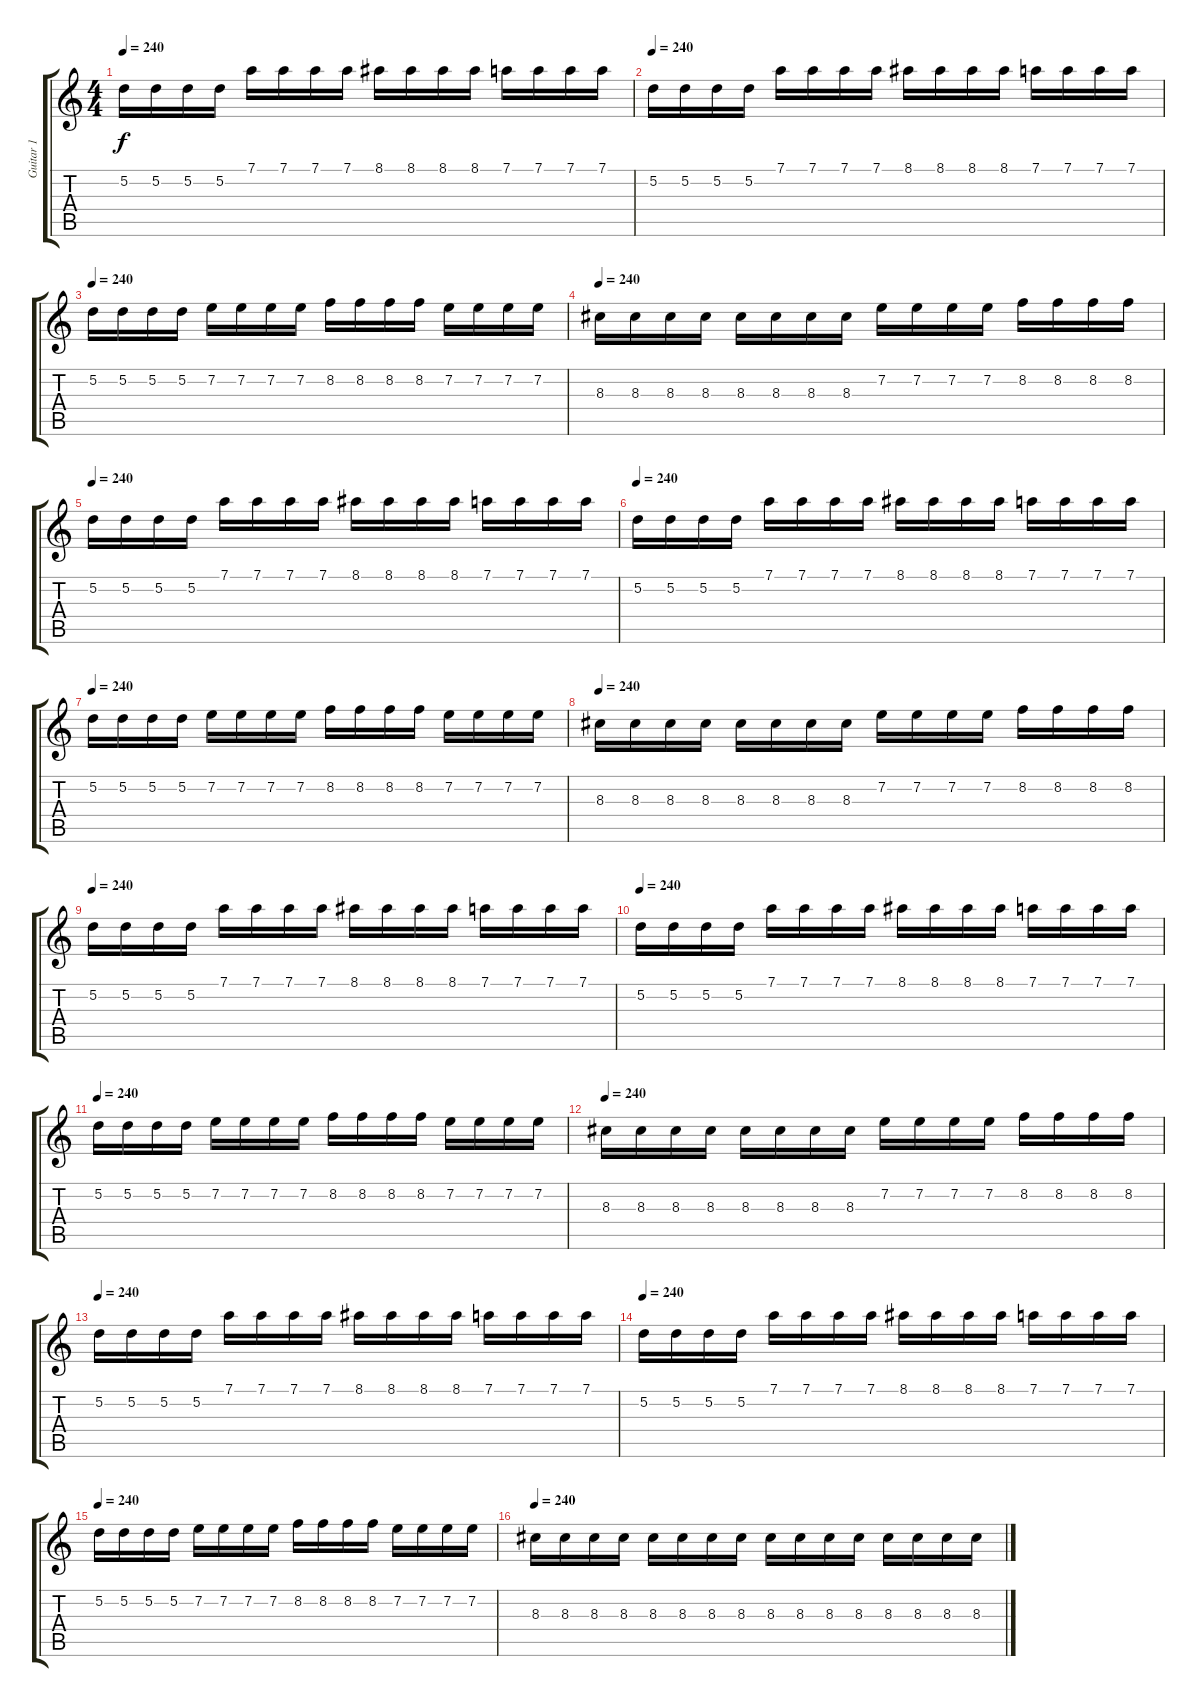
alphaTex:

\track ("Guitar 1" "Guitar 1") {instrument distortionguitar}
\staff {score tabs}
\tuning (D4 A3 F3 C3 G2 D2) {hide}
\ts (4 4)
\tempo 240
\clef g2
\ks c
5.2.16{dy f} 5.2.16 5.2.16 5.2.16 7.1.16 7.1.16 7.1.16 7.1.16 8.1.16 8.1.16 8.1.16 8.1.16 7.1.16 7.1.16 7.1.16 7.1.16 |
\tempo 240
5.2.16 5.2.16 5.2.16 5.2.16 7.1.16 7.1.16 7.1.16 7.1.16 8.1.16 8.1.16 8.1.16 8.1.16 7.1.16 7.1.16 7.1.16 7.1.16 |
\tempo 240
5.2.16 5.2.16 5.2.16 5.2.16 7.2.16 7.2.16 7.2.16 7.2.16 8.2.16 8.2.16 8.2.16 8.2.16 7.2.16 7.2.16 7.2.16 7.2.16 |
\tempo 240
8.3.16 8.3.16 8.3.16 8.3.16 8.3.16 8.3.16 8.3.16 8.3.16 7.2.16 7.2.16 7.2.16 7.2.16 8.2.16 8.2.16 8.2.16 8.2.16 |
\tempo 240
5.2.16 5.2.16 5.2.16 5.2.16 7.1.16 7.1.16 7.1.16 7.1.16 8.1.16 8.1.16 8.1.16 8.1.16 7.1.16 7.1.16 7.1.16 7.1.16 |
\tempo 240
5.2.16 5.2.16 5.2.16 5.2.16 7.1.16 7.1.16 7.1.16 7.1.16 8.1.16 8.1.16 8.1.16 8.1.16 7.1.16 7.1.16 7.1.16 7.1.16 |
\tempo 240
5.2.16 5.2.16 5.2.16 5.2.16 7.2.16 7.2.16 7.2.16 7.2.16 8.2.16 8.2.16 8.2.16 8.2.16 7.2.16 7.2.16 7.2.16 7.2.16 |
\tempo 240
8.3.16 8.3.16 8.3.16 8.3.16 8.3.16 8.3.16 8.3.16 8.3.16 7.2.16 7.2.16 7.2.16 7.2.16 8.2.16 8.2.16 8.2.16 8.2.16 |
\tempo 240
5.2.16 5.2.16 5.2.16 5.2.16 7.1.16 7.1.16 7.1.16 7.1.16 8.1.16 8.1.16 8.1.16 8.1.16 7.1.16 7.1.16 7.1.16 7.1.16 |
\tempo 240
5.2.16 5.2.16 5.2.16 5.2.16 7.1.16 7.1.16 7.1.16 7.1.16 8.1.16 8.1.16 8.1.16 8.1.16 7.1.16 7.1.16 7.1.16 7.1.16 |
\tempo 240
5.2.16 5.2.16 5.2.16 5.2.16 7.2.16 7.2.16 7.2.16 7.2.16 8.2.16 8.2.16 8.2.16 8.2.16 7.2.16 7.2.16 7.2.16 7.2.16 |
\tempo 240
8.3.16 8.3.16 8.3.16 8.3.16 8.3.16 8.3.16 8.3.16 8.3.16 7.2.16 7.2.16 7.2.16 7.2.16 8.2.16 8.2.16 8.2.16 8.2.16 |
\tempo 240
5.2.16 5.2.16 5.2.16 5.2.16 7.1.16 7.1.16 7.1.16 7.1.16 8.1.16 8.1.16 8.1.16 8.1.16 7.1.16 7.1.16 7.1.16 7.1.16 |
\tempo 240
5.2.16 5.2.16 5.2.16 5.2.16 7.1.16 7.1.16 7.1.16 7.1.16 8.1.16 8.1.16 8.1.16 8.1.16 7.1.16 7.1.16 7.1.16 7.1.16 |
\tempo 240
5.2.16 5.2.16 5.2.16 5.2.16 7.2.16 7.2.16 7.2.16 7.2.16 8.2.16 8.2.16 8.2.16 8.2.16 7.2.16 7.2.16 7.2.16 7.2.16 |
\tempo 240
8.3.16 8.3.16 8.3.16 8.3.16 8.3.16 8.3.16 8.3.16 8.3.16 8.3.16 8.3.16 8.3.16 8.3.16 8.3.16 8.3.16 8.3.16 8.3.16
